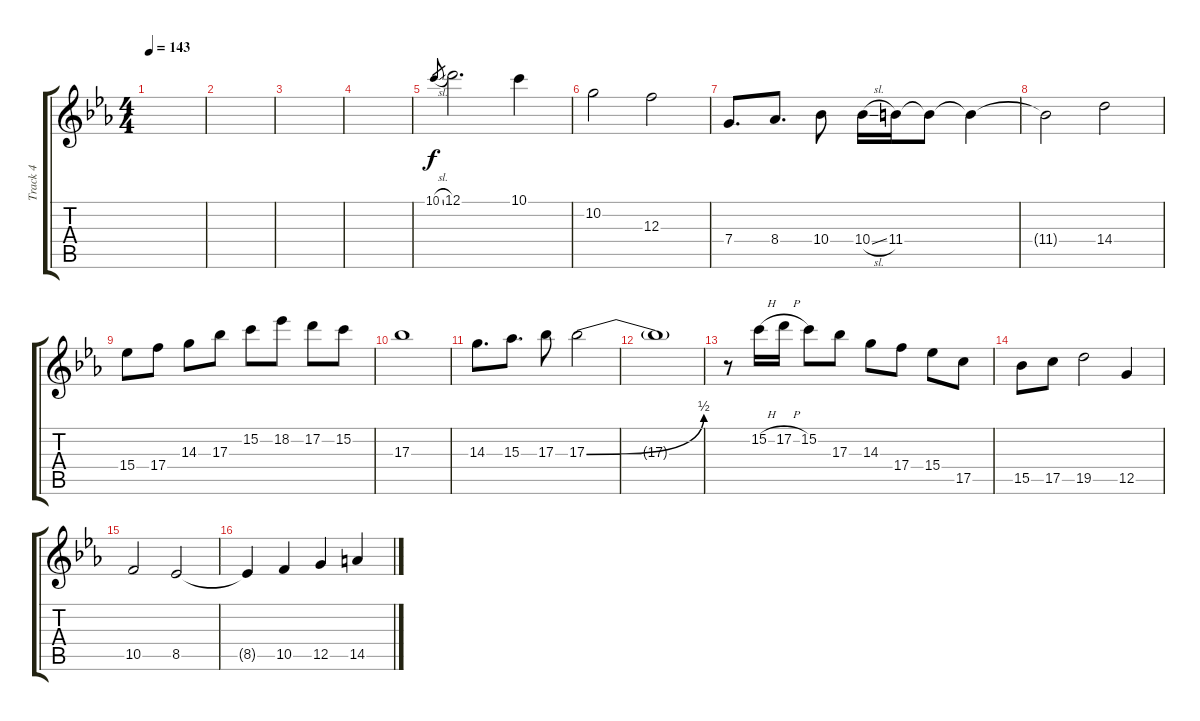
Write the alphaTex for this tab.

\track ("Track 4" "Track 4") {instrument overdrivenguitar}
\staff {score tabs}
\tuning (D4 A3 F3 C3 G2 C2) {hide}
\ts (4 4)
\tempo 143
\clef g2
\ks cminor
|
|
|
|
10.1{sl}.8{gr} 12.1.2{d} 10.1.4 |
10.2.2 12.3.2 |
7.4.8{d} 8.4.8{d} 10.4.8 10.4{sl}.16 11.4.16 11.4{t}.8 11.4{t}.4 |
11.4{t}.2 14.4.2 |
15.4.8 17.4.8 14.3.8 17.3.8 15.2.8 18.2.8 17.2.8 15.2.8 |
17.3.1 |
14.3.8{d} 15.3.8{d} 17.3.8 17.3{be (bend 0 0 60 2)}.2 |
17.3{t}.1 |
r.8 15.2{h}.16 17.2{h}.16 15.2.8 17.3.8 14.3.8 17.4.8 15.4.8 17.5.8 |
15.5.8 17.5.8 19.5.2 12.5.4 |
10.5.2 8.5.2 |
8.5{t}.4 10.5.4 12.5.4 14.5.4
